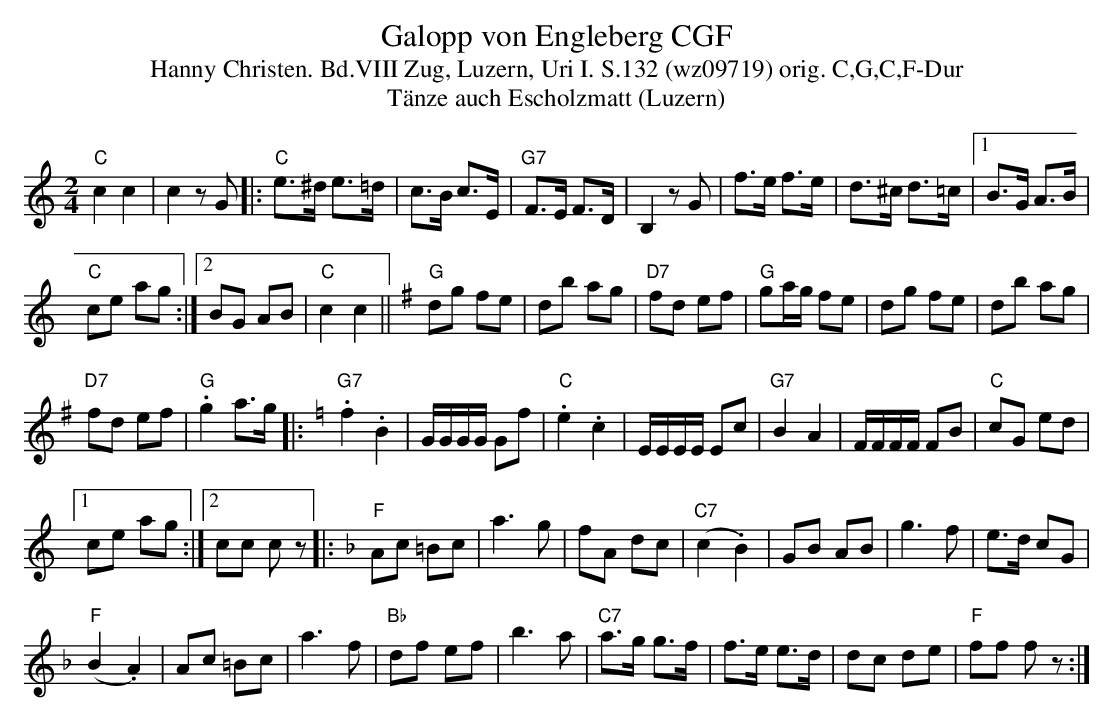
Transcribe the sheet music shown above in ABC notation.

X:1
T:Galopp von Engleberg CGF
T:Hanny Christen. Bd.VIII Zug, Luzern, Uri I. S.132 (wz09719) orig. C,G,C,F-Dur
T: Tänze auch Escholzmatt (Luzern)
M:2/4
L:1/8
K:C
"C"c2c2 | c2zG |: "C"e>^d e>=d | c>B c>E | "G7"F>E F>D | B,2 zG | f>e f>e | d>^c d>=c |1 B>G A>B |
"C"ce ag :|2 BG AB | "C"c2c2 || [K:G] "G"dg fe | db ag | "D7"fd ef | "G"ga/g/ fe | dg fe |  db ag |
"D7"fd ef | "G".g2 a>g |: [K:C] "G7".f2.B2 | G/G/G/G/ Gf | "C".e2.c2 | E/E/E/E/ Ec | "G7"B2A2 | F/F/F/F/ FB | "C"cG ed |1
ce ag :|2 cc cz |: [K:F] "F"Ac =Bc | a3g | fA dc | "C7"(c2.B2) | GB AB | g3f | e>d cG |
"F"(B2.A2) | Ac =Bc | a3f | "Bb"df ef | b3a | "C7"a>g g>f | f>e e>d | dc de | "F"ff fz :|
